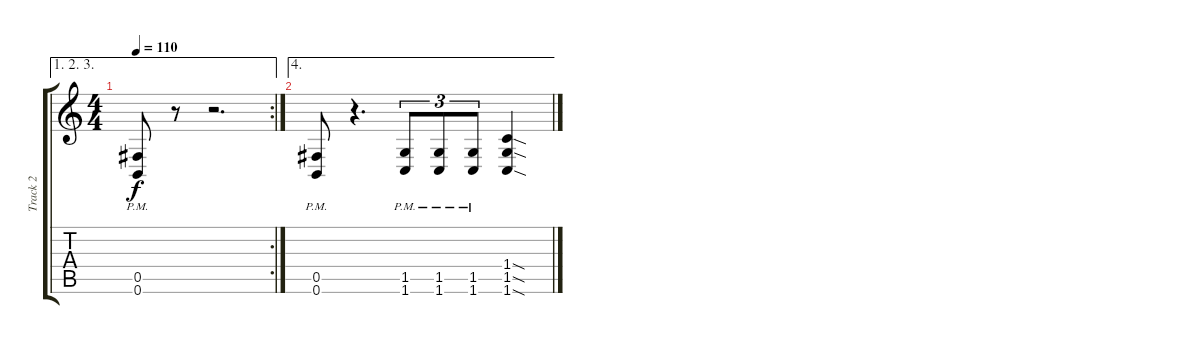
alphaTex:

\track ("Track 2" "Track 2") {instrument distortionguitar}
\staff {score tabs}
\tuning (Db4 Ab3 E3 B2 Gb2 B1) {hide}
\ae (1 2 3)
\rc 2
\ts (4 4)
\tempo 110
\clef g2
\ks c
(0.5{pm} 0.6{pm}).8{dy f} r.8 r.2{d} |
\ae 4
(0.5{pm} 0.6{pm}).8 r.4{d} (1.5{pm} 1.6{pm}).8{tu (3 2)} (1.5{pm} 1.6{pm}).8{tu (3 2)} (1.5{pm} 1.6{pm}).8{tu (3 2)} (1.4{sod} 1.5{sod} 1.6{sod}).4
